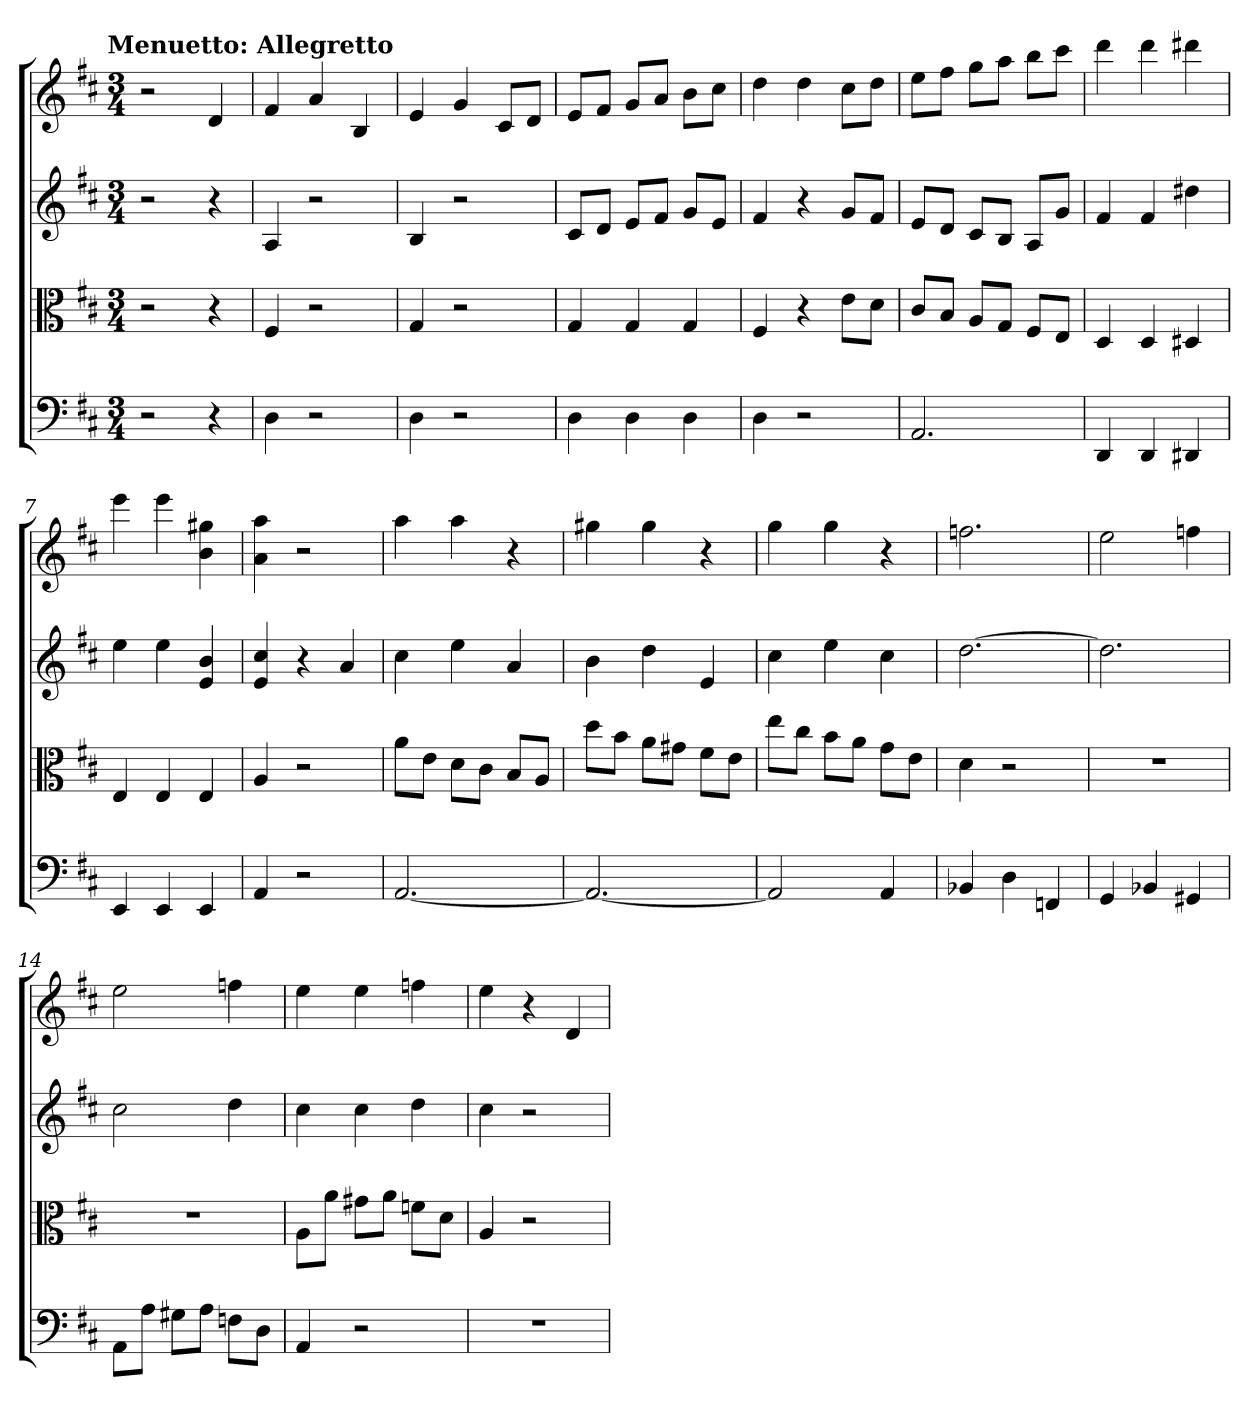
**kern	**kern	**kern	**kern
*part4	*part3	*part2	*part1
*staff4	*staff3	*staff2	*staff1
*clefF4	*clefC3	*	*
*k[f#c#]	*k[f#c#]	*k[f#c#]	*k[f#c#]
*D:	*D:	*D:	*D:
!!LO:TX:omd:t=Menuetto&colon; Allegretto
*M3/4	*M3/4	*M3/4	*M3/4
*MM108	*MM108	*MM108	*MM108
=	=	=	=
2r	2r	2r	2r
4r	4r	4r	4d
=1	=1	=1	=1
4D	4F#	4A	4f#
2r	2r	2r	4a
.	.	.	4B
=2	=2	=2	=2
4D	4G	4B	4e
2r	2r	2r	4g
.	.	.	8c#L
.	.	.	8dJ
=3	=3	=3	=3
4D	4G	8c#L	8eL
.	.	8dJ	8f#J
4D	4G	8eL	8gL
.	.	8f#J	8aJ
4D	4G	8gL	8bL
.	.	8eJ	8cc#J
=4	=4	=4	=4
4D	4F#	4f#	4dd
2r	4r	4r	4dd
.	8e\L	8gL	8cc#L
.	8d\J	8f#J	8ddJ
=5	=5	=5	=5
2.AA	8c#/L	8eL	8eeL
.	8B/J	8dJ	8ff#J
.	8A/L	8c#L	8ggL
.	8G/J	8BJ	8aaJ
.	8F#/L	8AL	8bbL
.	8E/J	8gJ	8ccc#J
=6	=6	=6	=6
4DD	4D	4f#	4ddd
4DD	4D	4f#	4ddd
4DD#X	4D#X	4dd#X	4ddd#X
=7	=7	=7	=7
4EE	4E	4ee	4eee
4EE	4E	4ee	4eee
4EE	4E	4e 4b	4b 4gg#X
=8	=8	=8	=8
4AA	4A	4e 4cc#	4a 4aa
2r	2r	4r	2r
.	.	4a	.
=9	=9	=9	=9
[2.AA	8a\L	4cc#	4aa
.	8e\J	.	.
.	8d\L	4ee	4aa
.	8c#\J	.	.
.	8B/L	4a	4r
.	8A/J	.	.
=10	=10	=10	=10
2.AA_	8dd\L	4b	4gg#X
.	8b\J	.	.
.	8a\L	4dd	4gg#
.	8g#X\J	.	.
.	8f#\L	4e	4r
.	8e\J	.	.
=11	=11	=11	=11
2AA]	8ee\L	4cc#	4gg
.	8cc#\J	.	.
.	8b\L	4ee	4gg
.	8a\J	.	.
4AA	8g\L	4cc#	4r
.	8e\J	.	.
=12	=12	=12	=12
4BB-X	4d	[2.dd	2.ffn
4D	2r	.	.
4FFn	.	.	.
=13	=13	=13	=13
4GG	2.r	2.dd]	2ee
4BB-X	.	.	.
4GG#X	.	.	4ffn
=14	=14	=14	=14
8AA\L	2.r	2cc#	2ee
8A\J	.	.	.
8G#X\L	.	.	.
8A\J	.	.	.
8Fn\L	.	4dd	4ffn
8D\J	.	.	.
=15	=15	=15	=15
4AA	8A\L	4cc#	4ee
.	8a\J	.	.
2r	8g#X\L	4cc#	4ee
.	8a\J	.	.
.	8fn\L	4dd	4ffn
.	8d\J	.	.
=16	=16	=16	=16
2.r	4A	4cc#	4ee
.	2r	2r	4r
.	.	.	4d
=	=	=	=
*-	*-	*-	*-
